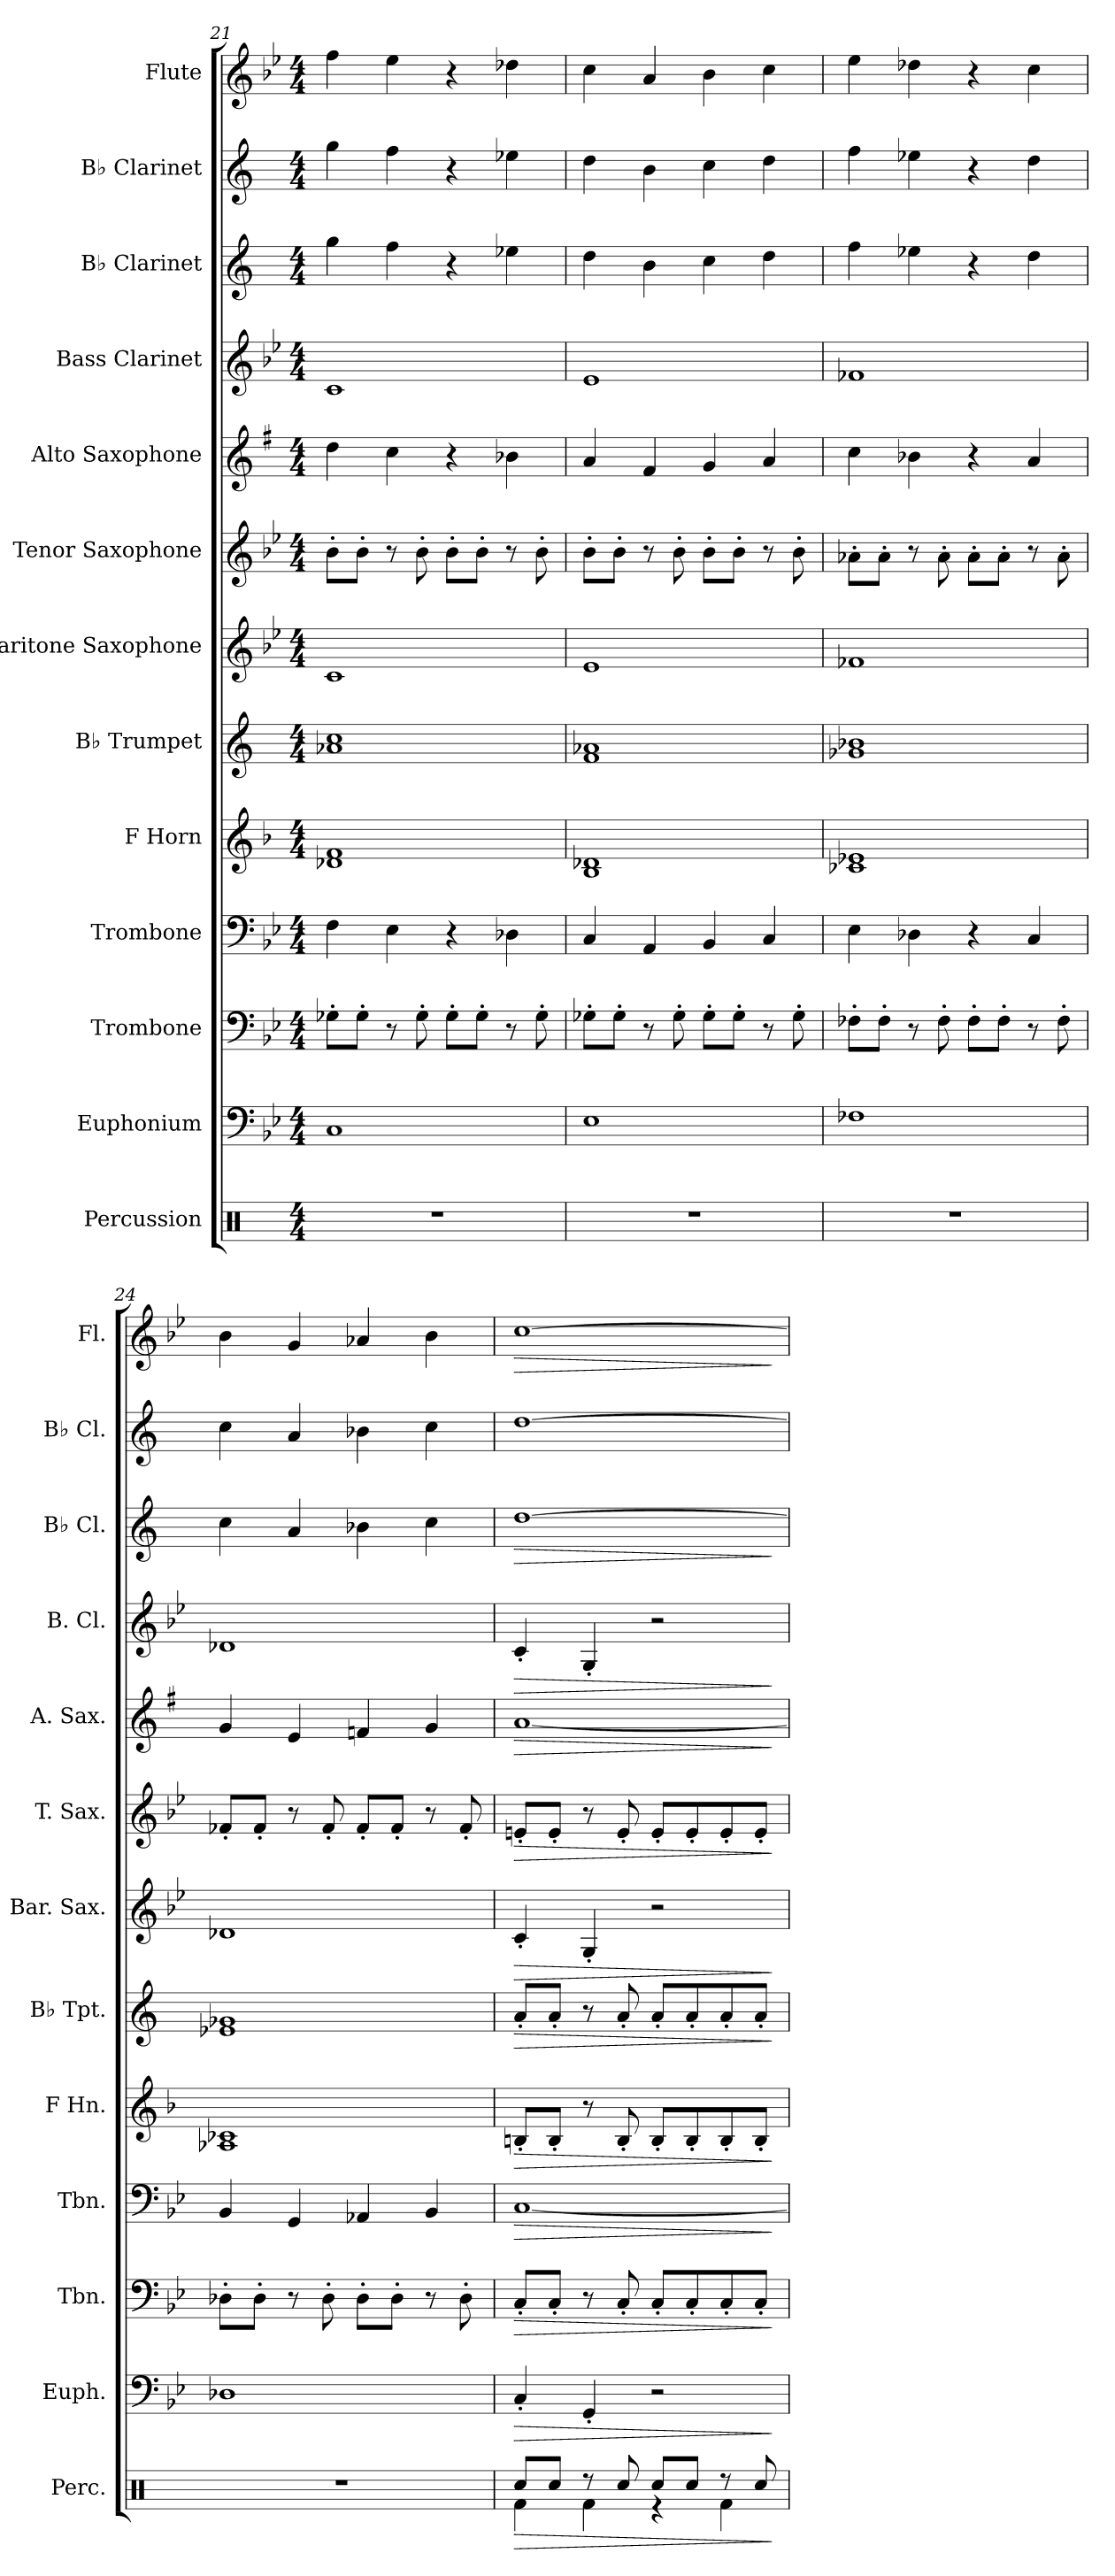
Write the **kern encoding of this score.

**kern	**dynam	**kern	**dynam	**kern	**dynam	**kern	**dynam	**kern	**dynam	**kern	**dynam	**kern	**dynam	**kern	**dynam	**kern	**dynam	**kern	**dynam	**kern	**dynam	**kern	**kern	**dynam
*part13	*part13	*part12	*part12	*part11	*part11	*part10	*part10	*part9	*part9	*part8	*part8	*part7	*part7	*part6	*part6	*part5	*part5	*part4	*part4	*part3	*part3	*part2	*part1	*part1
*staff13	*staff13	*staff12	*staff12	*staff11	*staff11	*staff10	*staff10	*staff9	*staff9	*staff8	*staff8	*staff7	*staff7	*staff6	*staff6	*staff5	*staff5	*staff4	*staff4	*staff3	*staff3	*staff2	*staff1	*staff1
*I"Percussion	*	*I"Euphonium	*	*I"Trombone	*	*I"Trombone	*	*I"F Horn	*	*I"B♭ Trumpet	*	*I"Baritone Saxophone	*	*I"Tenor Saxophone	*	*I"Alto Saxophone	*	*I"Bass Clarinet	*	*I"B♭ Clarinet	*	*I"B♭ Clarinet	*I"Flute	*
*I'Perc.	*	*I'Euph.	*	*I'Tbn.	*	*I'Tbn.	*	*I'F Hn.	*	*I'B♭ Tpt.	*	*I'Bar. Sax.	*	*I'T. Sax.	*	*I'A. Sax.	*	*I'B. Cl.	*	*I'B♭ Cl.	*	*I'B♭ Cl.	*I'Fl.	*
!!LO:PB:g=z
*clefX	*	*clefF4	*	*clefF4	*	*clefF4	*	*clefG2	*	*clefG2	*	*clefG2	*	*clefG2	*	*clefG2	*	*clefG2	*	*clefG2	*	*clefG2	*clefG2	*
*	*	*	*	*	*	*	*	*ITrd4c7	*	*ITrd1c2	*	*ITrd12c21	*	*ITrd8c14	*	*ITrd5c9	*	*ITrd8c14	*	*ITrd1c2	*	*ITrd1c2	*	*
*k[]	*	*k[b-e-]	*	*k[b-e-]	*	*k[b-e-]	*	*k[b-e-]	*	*k[b-e-]	*	*k[b-e-]	*	*k[b-e-]	*	*k[b-e-]	*	*k[b-e-]	*	*k[b-e-]	*	*k[b-e-]	*k[b-e-]	*
*M4/4	*	*M4/4	*	*M4/4	*	*M4/4	*	*M4/4	*	*M4/4	*	*M4/4	*	*M4/4	*	*M4/4	*	*M4/4	*	*M4/4	*	*M4/4	*M4/4	*
=21	=21	=21	=21	=21	=21	=21	=21	=21	=21	=21	=21	=21	=21	=21	=21	=21	=21	=21	=21	=21	=21	=21	=21	=21
1r	.	1C	.	8G-X'\L	.	4F\	.	1G-X 1B-	.	1g-X 1b-	.	1C	.	8B-'\L	.	4f\	.	1C	.	4ff\	.	4ff\	4ff\	.
.	.	.	.	8G-'\J	.	.	.	.	.	.	.	.	.	8B-'\J	.	.	.	.	.	.	.	.	.	.
.	.	.	.	8r	.	4E-\	.	.	.	.	.	.	.	8r	.	4e-\	.	.	.	4ee-\	.	4ee-\	4ee-\	.
.	.	.	.	8G-'\	.	.	.	.	.	.	.	.	.	8B-'\	.	.	.	.	.	.	.	.	.	.
.	.	.	.	8G-'\L	.	4r	.	.	.	.	.	.	.	8B-'\L	.	4r	.	.	.	4r	.	4r	4r	.
.	.	.	.	8G-'\J	.	.	.	.	.	.	.	.	.	8B-'\J	.	.	.	.	.	.	.	.	.	.
.	.	.	.	8r	.	4D-X\	.	.	.	.	.	.	.	8r	.	4d-X\	.	.	.	4dd-X\	.	4dd-X\	4dd-X\	.
.	.	.	.	8G-'\	.	.	.	.	.	.	.	.	.	8B-'\	.	.	.	.	.	.	.	.	.	.
=22	=22	=22	=22	=22	=22	=22	=22	=22	=22	=22	=22	=22	=22	=22	=22	=22	=22	=22	=22	=22	=22	=22	=22	=22
1r	.	1E-	.	8G-X'\L	.	4C/	.	1E- 1G-X	.	1e- 1g-X	.	1E-	.	8B-'\L	.	4c/	.	1E-	.	4cc\	.	4cc\	4cc\	.
.	.	.	.	8G-'\J	.	.	.	.	.	.	.	.	.	8B-'\J	.	.	.	.	.	.	.	.	.	.
.	.	.	.	8r	.	4AA/	.	.	.	.	.	.	.	8r	.	4A/	.	.	.	4a\	.	4a\	4a/	.
.	.	.	.	8G-'\	.	.	.	.	.	.	.	.	.	8B-'\	.	.	.	.	.	.	.	.	.	.
.	.	.	.	8G-'\L	.	4BB-/	.	.	.	.	.	.	.	8B-'\L	.	4B-/	.	.	.	4b-\	.	4b-\	4b-\	.
.	.	.	.	8G-'\J	.	.	.	.	.	.	.	.	.	8B-'\J	.	.	.	.	.	.	.	.	.	.
.	.	.	.	8r	.	4C/	.	.	.	.	.	.	.	8r	.	4c/	.	.	.	4cc\	.	4cc\	4cc\	.
.	.	.	.	8G-'\	.	.	.	.	.	.	.	.	.	8B-'\	.	.	.	.	.	.	.	.	.	.
=23	=23	=23	=23	=23	=23	=23	=23	=23	=23	=23	=23	=23	=23	=23	=23	=23	=23	=23	=23	=23	=23	=23	=23	=23
1r	.	1F-X	.	8F-X'\L	.	4E-\	.	1F-X 1A-X	.	1f-X 1a-X	.	1F-X	.	8A-X'\L	.	4e-\	.	1F-X	.	4ee-\	.	4ee-\	4ee-\	.
.	.	.	.	8F-'\J	.	.	.	.	.	.	.	.	.	8A-'\J	.	.	.	.	.	.	.	.	.	.
.	.	.	.	8r	.	4D-X\	.	.	.	.	.	.	.	8r	.	4d-X\	.	.	.	4dd-X\	.	4dd-X\	4dd-X\	.
.	.	.	.	8F-'\	.	.	.	.	.	.	.	.	.	8A-'\	.	.	.	.	.	.	.	.	.	.
.	.	.	.	8F-'\L	.	4r	.	.	.	.	.	.	.	8A-'\L	.	4r	.	.	.	4r	.	4r	4r	.
.	.	.	.	8F-'\J	.	.	.	.	.	.	.	.	.	8A-'\J	.	.	.	.	.	.	.	.	.	.
.	.	.	.	8r	.	4C/	.	.	.	.	.	.	.	8r	.	4c/	.	.	.	4cc\	.	4cc\	4cc\	.
.	.	.	.	8F-'\	.	.	.	.	.	.	.	.	.	8A-'\	.	.	.	.	.	.	.	.	.	.
=24	=24	=24	=24	=24	=24	=24	=24	=24	=24	=24	=24	=24	=24	=24	=24	=24	=24	=24	=24	=24	=24	=24	=24	=24
1r	.	1D-X	.	8D-X'\L	.	4BB-/	.	1D-X 1F-X	.	1d-X 1f-X	.	1D-X	.	8F-X'/L	.	4B-/	.	1D-X	.	4b-\	.	4b-\	4b-\	.
.	.	.	.	8D-'\J	.	.	.	.	.	.	.	.	.	8F-'/J	.	.	.	.	.	.	.	.	.	.
.	.	.	.	8r	.	4GG/	.	.	.	.	.	.	.	8r	.	4G/	.	.	.	4g/	.	4g/	4g/	.
.	.	.	.	8D-'\	.	.	.	.	.	.	.	.	.	8F-'/	.	.	.	.	.	.	.	.	.	.
.	.	.	.	8D-'\L	.	4AA-X/	.	.	.	.	.	.	.	8F-'/L	.	4A-X/	.	.	.	4a-X\	.	4a-X\	4a-X/	.
.	.	.	.	8D-'\J	.	.	.	.	.	.	.	.	.	8F-'/J	.	.	.	.	.	.	.	.	.	.
.	.	.	.	8r	.	4BB-/	.	.	.	.	.	.	.	8r	.	4B-/	.	.	.	4b-\	.	4b-\	4b-\	.
.	.	.	.	8D-'\	.	.	.	.	.	.	.	.	.	8F-'/	.	.	.	.	.	.	.	.	.	.
!!LO:PB:g=z
=25	=25	=25	=25	=25	=25	=25	=25	=25	=25	=25	=25	=25	=25	=25	=25	=25	=25	=25	=25	=25	=25	=25	=25	=25
!	!LO:HP:b	!	!LO:HP:b	!	!LO:HP:b	!	!LO:HP:b	!	!LO:HP:b	!	!LO:HP:b	!	!LO:HP:b	!	!LO:HP:b	!	!LO:HP:b	!	!LO:HP:b	!	!LO:HP:b	!	!	!LO:HP:b
*^	*	*	*	*	*	*	*	*	*	*	*	*	*	*	*	*	*	*	*	*	*	*	*	*
8Rcc/L	4Rf\	>	4C'/	>	8C'/L	>	[1C	>	8En'/L	>	8g'/L	>	4C'/	>	8En'/L	>	[1c	>	4C'/	>	[1cc	>	[1cc	[1cc	>
8Rcc/J	.	.	.	.	8C'/J	.	.	.	8E'/J	.	8g'/J	.	.	.	8E'/J	.	.	.	.	.	.	.	.	.	.
8r	4Rf\	.	4GG'/	.	8r	.	.	.	8r	.	8r	.	4GG'/	.	8r	.	.	.	4GG'/	.	.	.	.	.	.
8Rcc/	.	.	.	.	8C'/	.	.	.	8E'/	.	8g'/	.	.	.	8E'/	.	.	.	.	.	.	.	.	.	.
8Rcc/L	4r	.	2r	.	8C'/L	.	.	.	8E'/L	.	8g'/L	.	2r	.	8E'/L	.	.	.	2r	.	.	.	.	.	.
8Rcc/J	.	.	.	.	8C'/	.	.	.	8E'/	.	8g'/	.	.	.	8E'/	.	.	.	.	.	.	.	.	.	.
8r	4Rf\	.	.	.	8C'/	.	.	.	8E'/	.	8g'/	.	.	.	8E'/	.	.	.	.	.	.	.	.	.	.
8Rcc/	.	.	.	.	8C'/J	.	.	.	8E'/J	.	8g'/J	.	.	.	8E'/J	.	.	.	.	.	.	.	.	.	.
*v	*v	*	*	*	*	*	*	*	*	*	*	*	*	*	*	*	*	*	*	*	*	*	*	*	*
.	]	.	]	.	]	.	]	.	]	.	]	.	]	.	]	.	]	.	]	.	]	.	.	]
=	=	=	=	=	=	=	=	=	=	=	=	=	=	=	=	=	=	=	=	=	=	=	=	=
*-	*-	*-	*-	*-	*-	*-	*-	*-	*-	*-	*-	*-	*-	*-	*-	*-	*-	*-	*-	*-	*-	*-	*-	*-
